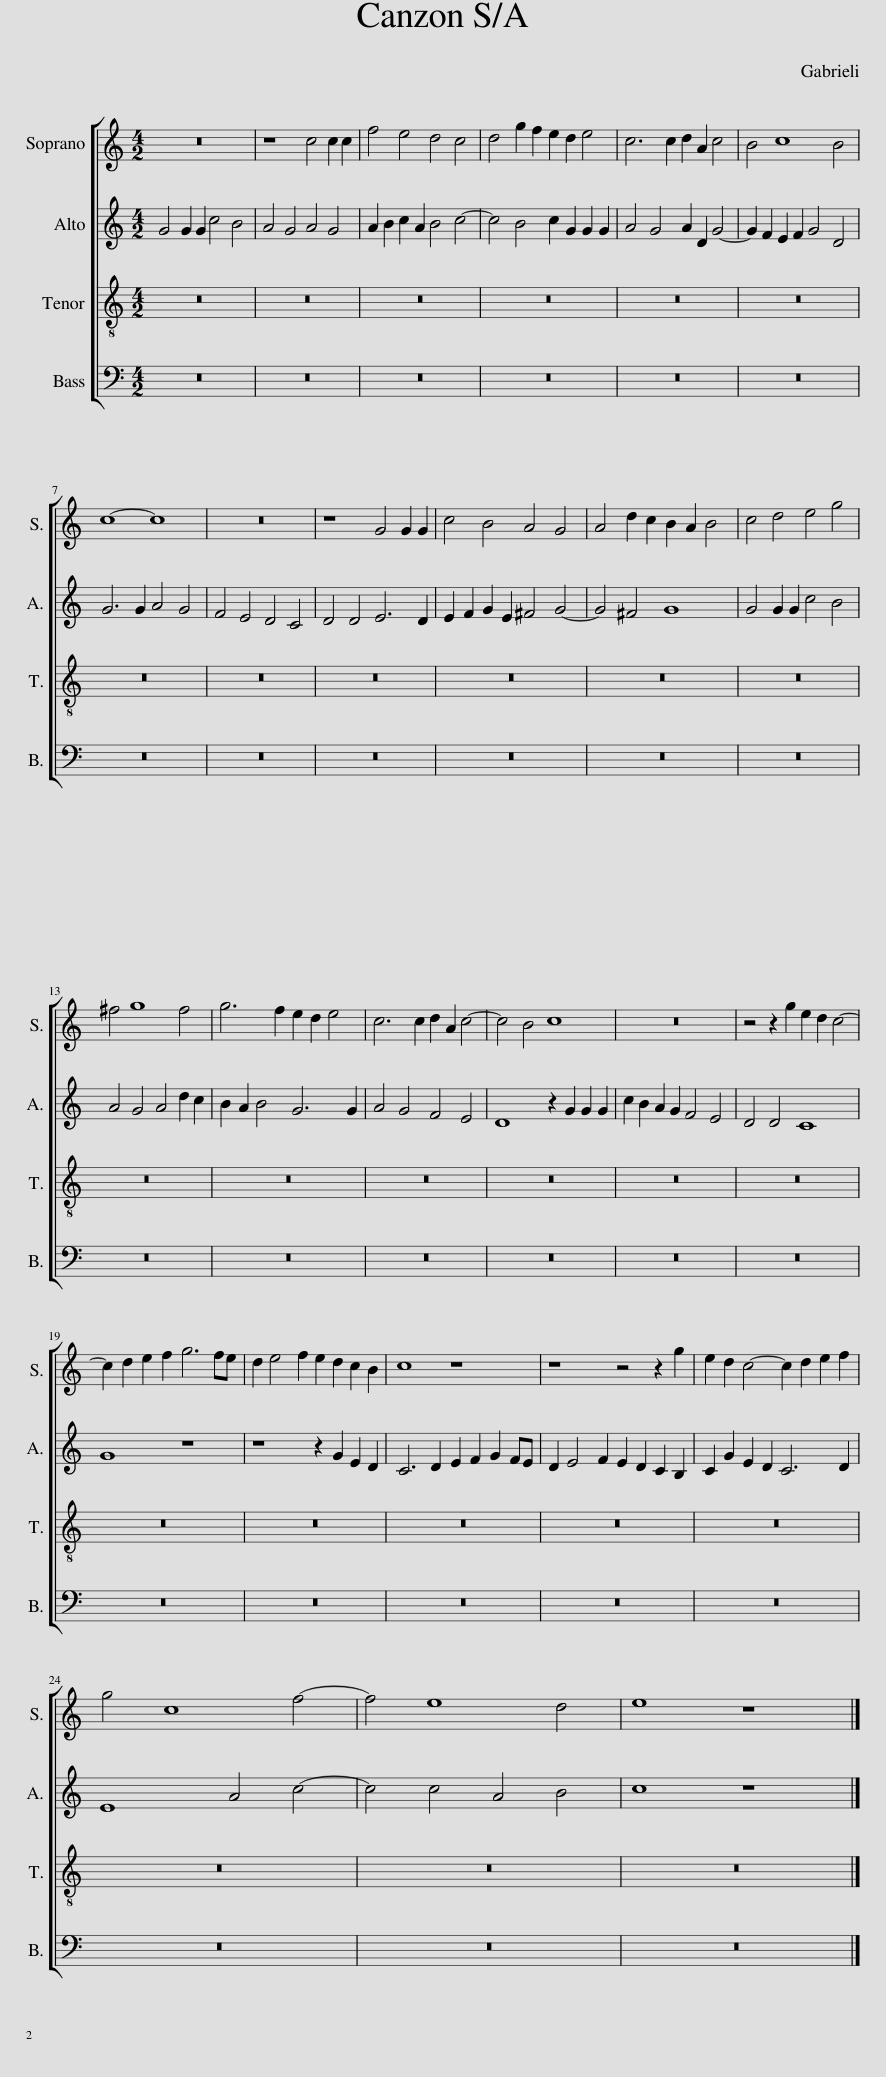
X:1
%%score [ 1 2 ]
L:1/8
M:4/2
I:linebreak $
K:C
V:1 treble
V:2 treble
V:1
 z16 | z8 c4 c2 c2 | f4 e4 d4 c4 | d4 g2 f2 e2 d2 e4 | c6 c2 d2 A2 c4 | %5
 B4 c8 B4 |$ c8- c8 | z16 | z8 G4 G2 G2 | c4 B4 A4 G4 | %10
 A4 d2 c2 B2 A2 B4 | c4 d4 e4 g4 |$ ^f4 g8 f4 | g6 f2 e2 d2 e4 | c6 c2 d2 A2 c4- | %15
 c4 B4 c8 | z16 | z4 z2 g2 e2 d2 c4- |$ c2 d2 e2 f2 g6 fe | d2 e4 f2 e2 d2 c2 B2 | %20
 c8 z8 | z8 z4 z2 g2 | e2 d2 c4- c2 d2 e2 f2 |$ g4 c8 f4- | f4 e8 d4 | %25
 e8 z8 |] %26
V:2
 G4 G2 G2 c4 B4 | A4 G4 A4 G4 | A2 B2 c2 A2 B4 c4- | c4 B4 c2 G2 G2 G2 | A4 G4 A2 D2 G4- | %5
 G2 F2 E2 F2 G4 D4 |$ G6 G2 A4 G4 | F4 E4 D4 C4 | D4 D4 E6 D2 | E2 F2 G2 E2 ^F4 G4- | %10
 G4 ^F4 G8 | G4 G2 G2 c4 B4 |$ A4 G4 A4 d2 c2 | B2 A2 B4 G6 G2 | A4 G4 F4 E4 | %15
 D8 z2 G2 G2 G2 | c2 B2 A2 G2 F4 E4 | D4 D4 C8 |$ G8 z8 | z8 z2 G2 E2 D2 | %20
 C6 D2 E2 F2 G2 FE | D2 E4 F2 E2 D2 C2 B,2 | C2 G2 E2 D2 C6 D2 |$ E8 A4 c4- | c4 c4 A4 B4 | %25
 c8 z8 |] %26
